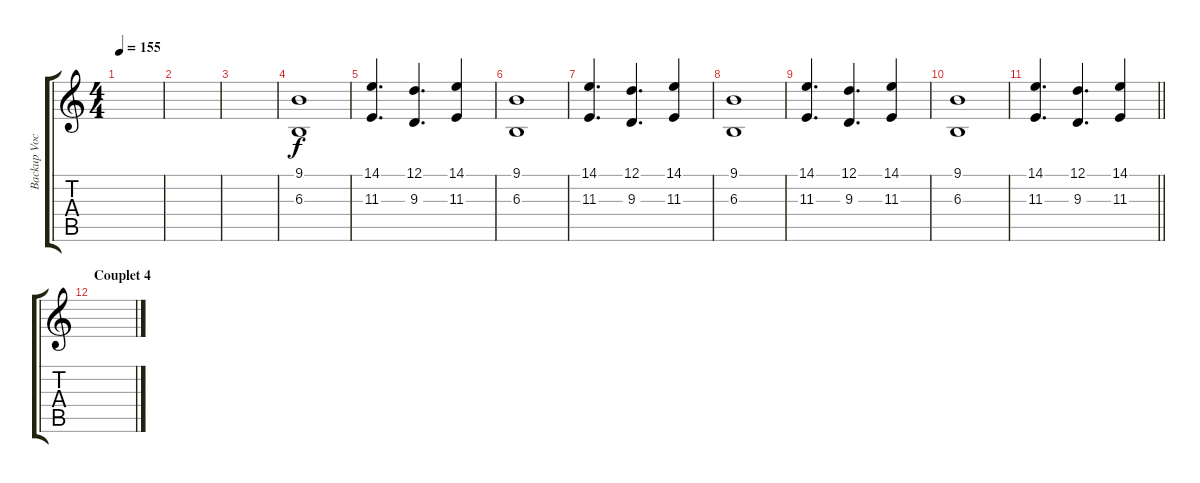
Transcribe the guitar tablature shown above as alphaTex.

\track ("Backup Vocals" "Backup Voc") {instrument choiraahs}
\staff {score tabs}
\tuning (D4 A3 F3 C3 G2 D2) {hide}
\ts (4 4)
\tempo 155
\clef g2
\ks c
|
|
|
(9.1 6.3).1{volume 10} |
(14.1 11.3).4{d} (12.1 9.3).4{d} (14.1 11.3).4 |
(9.1 6.3).1{volume 10} |
(14.1 11.3).4{d} (12.1 9.3).4{d} (14.1 11.3).4 |
(9.1 6.3).1{volume 10} |
(14.1 11.3).4{d} (12.1 9.3).4{d} (14.1 11.3).4 |
(9.1 6.3).1{volume 10} |
\barLineRight lightlight
(14.1 11.3).4{d} (12.1 9.3).4{d} (14.1 11.3).4 |
\section ("" "Couplet 4")
